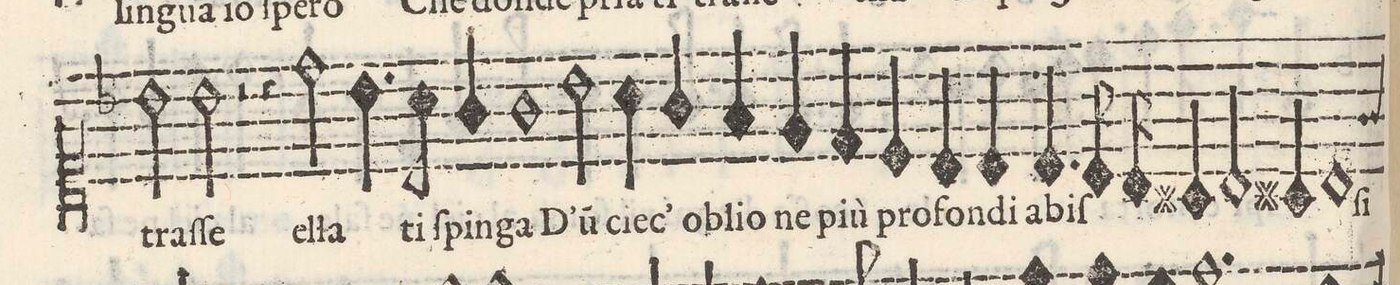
**kern	**text
*I"CANTO	*
*clefC1	*
*k[b-]	*
*met(C)	*
*M2/1	*
2b-\	traſ-
2b-\	-ſe
2r	.
4r	.
2dd\	el-
=24-	=24-
4.b-\	-la
8a\	ti
4g/	ſpin-
1g	-ga
=25-	=25-
2b-\	D'u(n)
4a\	ciec'-
4g/	-o-
4f/	-blio
4e/	ne
4d/	più
4c/	pro-
=26-	=26-
4B-/	-fon-
4B-/	di a-
4.B-/	-biſ-
16A/	.
16G/	.
4F#X/	.
2G/	.
4F#X/	.
=27-	=27-
1G	-ſi
*-	*-
